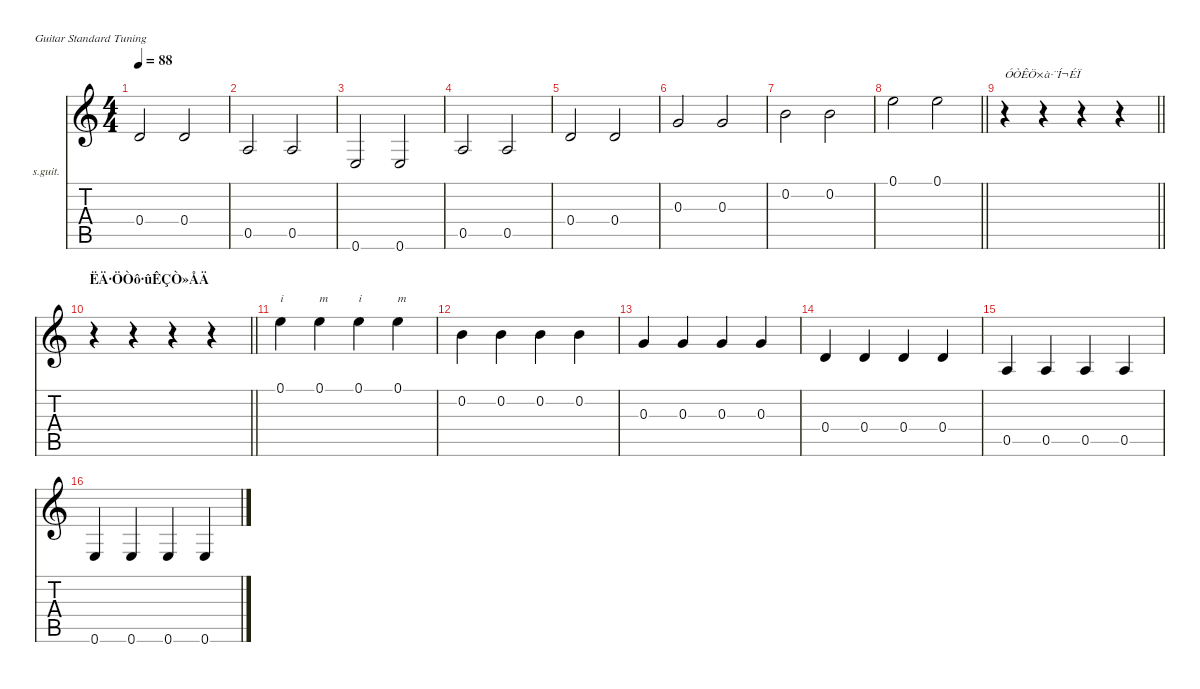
\defaultSystemsLayout 4
\hideDynamics
\bracketExtendMode nobrackets
\firstSystemTrackNameOrientation horizontal
\otherSystemsTrackNameOrientation horizontal
\track ("Òô¹ì 1" "s.guit.") {instrument acousticguitarsteel}
\staff {score tabs}
\tuning (E4 B3 G3 D3 A2 E2)
\ts (4 4)
\tempo 88
\clef g2
\ks c
0.4.2{dy f} 0.4.2 |
0.5.2 0.5.2 |
0.6.2 0.6.2 |
0.5.2 0.5.2 |
0.4.2 0.4.2 |
0.3.2 0.3.2 |
0.2.2 0.2.2 |
\barLineRight lightlight
0.1.2 0.1.2 |
\barLineRight lightlight
r.4{txt "ÓÒÊÖ×à·¨Í¬ÉÏ"} r.4 r.4 r.4 |
\section ("" "ËÄ·ÖÒô·ûÊÇÒ»ÅÄ")
\barLineRight lightlight
r.4 r.4 r.4 r.4 |
0.1.4{txt "i"} 0.1.4{txt "m"} 0.1.4{txt "i"} 0.1.4{txt "m"} |
0.2.4 0.2.4 0.2.4 0.2.4 |
0.3.4 0.3.4 0.3.4 0.3.4 |
0.4.4 0.4.4 0.4.4 0.4.4 |
0.5.4 0.5.4 0.5.4 0.5.4 |
0.6.4 0.6.4 0.6.4 0.6.4
